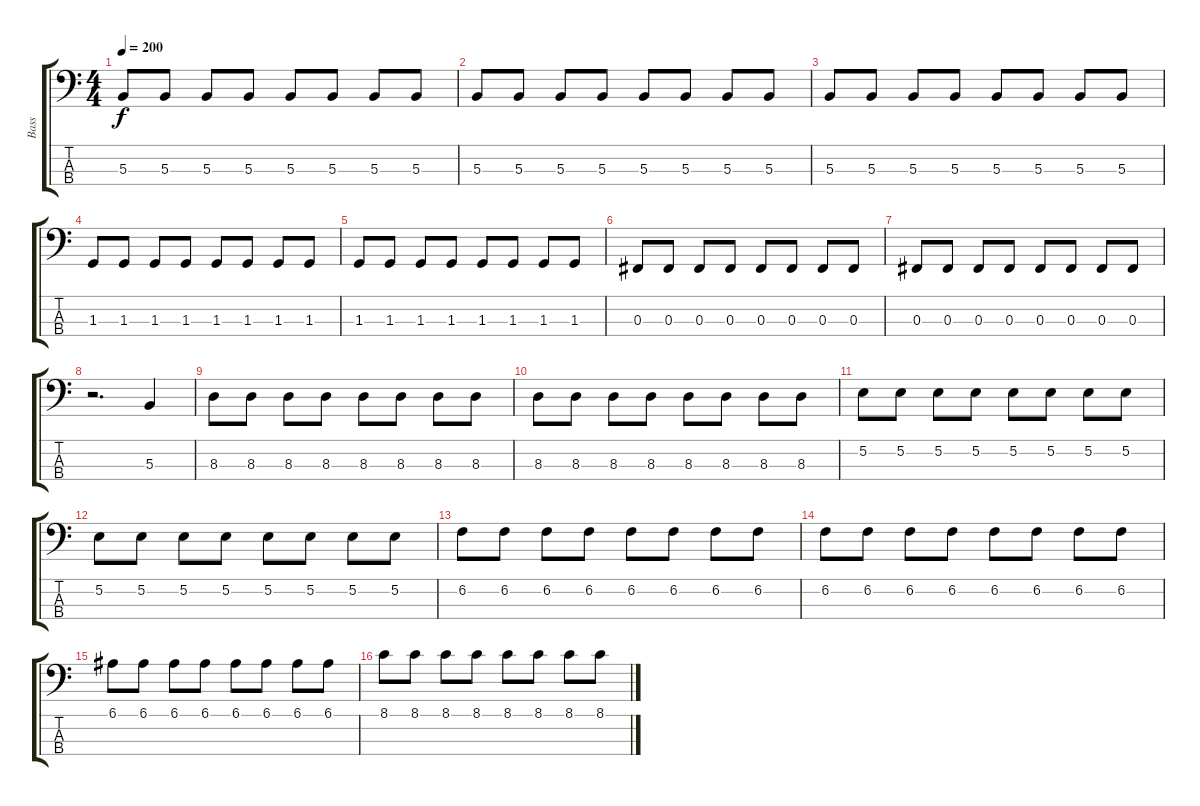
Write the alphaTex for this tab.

\track ("Bass" "Bass") {instrument electricbassfinger}
\staff {score tabs}
\tuning (E2 B1 Gb1 B0) {hide}
\ts (4 4)
\tempo 200
\clef f4
\ks c
5.3.8{dy f} 5.3.8 5.3.8 5.3.8 5.3.8 5.3.8 5.3.8 5.3.8 |
5.3.8 5.3.8 5.3.8 5.3.8 5.3.8 5.3.8 5.3.8 5.3.8 |
5.3.8 5.3.8 5.3.8 5.3.8 5.3.8 5.3.8 5.3.8 5.3.8 |
1.3.8 1.3.8 1.3.8 1.3.8 1.3.8 1.3.8 1.3.8 1.3.8 |
1.3.8 1.3.8 1.3.8 1.3.8 1.3.8 1.3.8 1.3.8 1.3.8 |
0.3.8 0.3.8 0.3.8 0.3.8 0.3.8 0.3.8 0.3.8 0.3.8 |
0.3.8 0.3.8 0.3.8 0.3.8 0.3.8 0.3.8 0.3.8 0.3.8 |
r.2{d} 5.3.4 |
8.3.8 8.3.8 8.3.8 8.3.8 8.3.8 8.3.8 8.3.8 8.3.8 |
8.3.8 8.3.8 8.3.8 8.3.8 8.3.8 8.3.8 8.3.8 8.3.8 |
5.2.8 5.2.8 5.2.8 5.2.8 5.2.8 5.2.8 5.2.8 5.2.8 |
5.2.8 5.2.8 5.2.8 5.2.8 5.2.8 5.2.8 5.2.8 5.2.8 |
6.2.8 6.2.8 6.2.8 6.2.8 6.2.8 6.2.8 6.2.8 6.2.8 |
6.2.8 6.2.8 6.2.8 6.2.8 6.2.8 6.2.8 6.2.8 6.2.8 |
6.1.8 6.1.8 6.1.8 6.1.8 6.1.8 6.1.8 6.1.8 6.1.8 |
8.1.8 8.1.8 8.1.8 8.1.8 8.1.8 8.1.8 8.1.8 8.1.8
